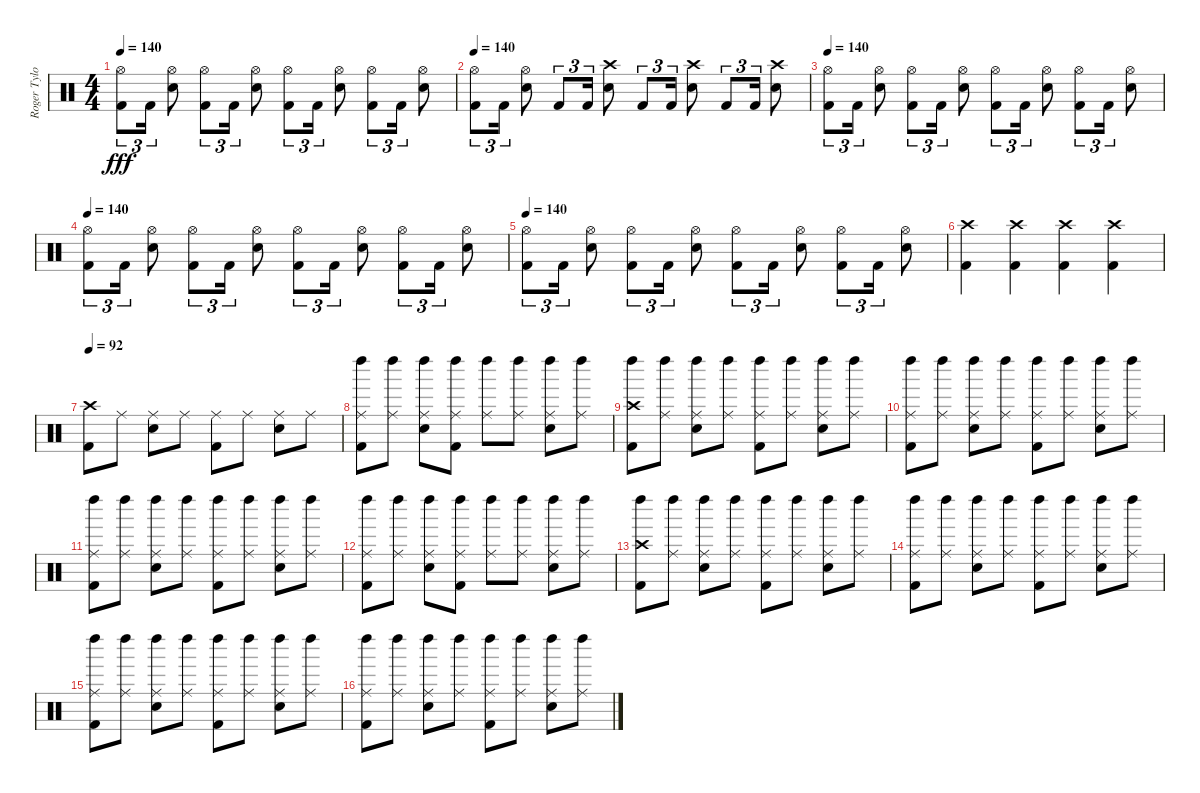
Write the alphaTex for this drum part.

\track ("Roger Tylor" "Roger Tylo") {instrument percussion}
\staff {score}
\articulation defaults
\ts (4 4)
\tempo 140
\clef neutral
\ks c
("Hi-Hat (open)" "Kick (hit) 2").8{tu (3 2) dy fff} "Kick (hit) 2".16{tu (3 2)} ("Hi-Hat (open)" "Snare (hit) 2").8 ("Hi-Hat (open)" "Kick (hit) 2").8{tu (3 2)} "Kick (hit) 2".16{tu (3 2)} ("Hi-Hat (open)" "Snare (hit) 2").8 ("Hi-Hat (open)" "Kick (hit) 2").8{tu (3 2)} "Kick (hit) 2".16{tu (3 2)} ("Hi-Hat (open)" "Snare (hit) 2").8 ("Hi-Hat (open)" "Kick (hit) 2").8{tu (3 2)} "Kick (hit) 2".16{tu (3 2)} ("Hi-Hat (open)" "Snare (hit) 2").8 |
\tempo 140
("Hi-Hat (open)" "Kick (hit) 2").8{tu (3 2)} "Kick (hit) 2".16{tu (3 2)} ("Hi-Hat (open)" "Snare (hit) 2").8 "Kick (hit) 2".8{tu (3 2)} "Kick (hit) 2".16{tu (3 2)} ("Crash high (hit)" "Snare (hit) 2").8 "Kick (hit) 2".8{tu (3 2)} "Kick (hit) 2".16{tu (3 2)} ("Crash high (hit)" "Snare (hit) 2").8 "Kick (hit) 2".8{tu (3 2)} "Kick (hit) 2".16{tu (3 2)} ("Crash high (hit)" "Snare (hit) 2").8 |
\tempo 140
("Hi-Hat (open)" "Kick (hit) 2").8{tu (3 2)} "Kick (hit) 2".16{tu (3 2)} ("Hi-Hat (open)" "Snare (hit) 2").8 ("Hi-Hat (open)" "Kick (hit) 2").8{tu (3 2)} "Kick (hit) 2".16{tu (3 2)} ("Hi-Hat (open)" "Snare (hit) 2").8 ("Hi-Hat (open)" "Kick (hit) 2").8{tu (3 2)} "Kick (hit) 2".16{tu (3 2)} ("Hi-Hat (open)" "Snare (hit) 2").8 ("Hi-Hat (open)" "Kick (hit) 2").8{tu (3 2)} "Kick (hit) 2".16{tu (3 2)} ("Hi-Hat (open)" "Snare (hit) 2").8 |
\tempo 140
("Hi-Hat (open)" "Kick (hit) 2").8{tu (3 2)} "Kick (hit) 2".16{tu (3 2)} ("Hi-Hat (open)" "Snare (hit) 2").8 ("Hi-Hat (open)" "Kick (hit) 2").8{tu (3 2)} "Kick (hit) 2".16{tu (3 2)} ("Hi-Hat (open)" "Snare (hit) 2").8 ("Hi-Hat (open)" "Kick (hit) 2").8{tu (3 2)} "Kick (hit) 2".16{tu (3 2)} ("Hi-Hat (open)" "Snare (hit) 2").8 ("Hi-Hat (open)" "Kick (hit) 2").8{tu (3 2)} "Kick (hit) 2".16{tu (3 2)} ("Hi-Hat (open)" "Snare (hit) 2").8 |
\tempo 140
("Hi-Hat (open)" "Kick (hit) 2").8{tu (3 2)} "Kick (hit) 2".16{tu (3 2)} ("Hi-Hat (open)" "Snare (hit) 2").8 ("Hi-Hat (open)" "Kick (hit) 2").8{tu (3 2)} "Kick (hit) 2".16{tu (3 2)} ("Hi-Hat (open)" "Snare (hit) 2").8 ("Hi-Hat (open)" "Kick (hit) 2").8{tu (3 2)} "Kick (hit) 2".16{tu (3 2)} ("Hi-Hat (open)" "Snare (hit) 2").8 ("Hi-Hat (open)" "Kick (hit) 2").8{tu (3 2)} "Kick (hit) 2".16{tu (3 2)} ("Hi-Hat (open)" "Snare (hit) 2").8 |
("Crash high (hit)" "Kick (hit) 2").4 ("Crash high (hit)" "Kick (hit) 2").4 ("Crash high (hit)" "Kick (hit) 2").4 ("Crash high (hit)" "Kick (hit) 2").4 |
\tempo 92
("Crash high (hit)" "Kick (hit) 2").8 "Ride (middle)".8 ("Ride (middle)" "Snare (hit) 2").8 "Ride (middle)".8 ("Ride (middle)" "Kick (hit) 2").8 "Ride (middle)".8 ("Ride (middle)" "Snare (hit) 2").8 "Ride (middle)".8 |
("Left Maraca (hit)" "Ride (middle)" "Kick (hit) 2").8 ("Left Maraca (hit)" "Ride (middle)").8 ("Left Maraca (hit)" "Ride (middle)" "Snare (hit) 2").8 ("Left Maraca (hit)" "Ride (middle)" "Kick (hit) 2").8 ("Left Maraca (hit)" "Ride (middle)").8 ("Left Maraca (hit)" "Ride (middle)").8 ("Left Maraca (hit)" "Ride (middle)" "Snare (hit) 2").8 ("Left Maraca (hit)" "Ride (middle)").8 |
("Left Maraca (hit)" "Crash high (hit)" "Kick (hit) 2").8 ("Left Maraca (hit)" "Ride (middle)").8 ("Left Maraca (hit)" "Ride (middle)" "Snare (hit) 2").8 ("Left Maraca (hit)" "Ride (middle)").8 ("Left Maraca (hit)" "Ride (middle)" "Kick (hit) 2").8 ("Left Maraca (hit)" "Ride (middle)").8 ("Left Maraca (hit)" "Ride (middle)" "Snare (hit) 2").8 ("Left Maraca (hit)" "Ride (middle)").8 |
("Left Maraca (hit)" "Ride (middle)" "Kick (hit) 2").8 ("Left Maraca (hit)" "Ride (middle)").8 ("Left Maraca (hit)" "Ride (middle)" "Snare (hit) 2").8 ("Left Maraca (hit)" "Ride (middle)").8 ("Left Maraca (hit)" "Ride (middle)" "Kick (hit) 2").8 ("Left Maraca (hit)" "Ride (middle)").8 ("Left Maraca (hit)" "Ride (middle)" "Snare (hit) 2").8 ("Left Maraca (hit)" "Ride (middle)").8 |
("Left Maraca (hit)" "Ride (middle)" "Kick (hit) 2").8 ("Left Maraca (hit)" "Ride (middle)").8 ("Left Maraca (hit)" "Ride (middle)" "Snare (hit) 2").8 ("Left Maraca (hit)" "Ride (middle)").8 ("Left Maraca (hit)" "Ride (middle)" "Kick (hit) 2").8 ("Left Maraca (hit)" "Ride (middle)").8 ("Left Maraca (hit)" "Ride (middle)" "Snare (hit) 2").8 ("Left Maraca (hit)" "Ride (middle)").8 |
("Left Maraca (hit)" "Ride (middle)" "Kick (hit) 2").8 ("Left Maraca (hit)" "Ride (middle)").8 ("Left Maraca (hit)" "Ride (middle)" "Snare (hit) 2").8 ("Left Maraca (hit)" "Ride (middle)" "Kick (hit) 2").8 ("Left Maraca (hit)" "Ride (middle)").8 ("Left Maraca (hit)" "Ride (middle)").8 ("Left Maraca (hit)" "Ride (middle)" "Snare (hit) 2").8 ("Left Maraca (hit)" "Ride (middle)").8 |
("Left Maraca (hit)" "Crash high (hit)" "Kick (hit) 2").8 ("Left Maraca (hit)" "Ride (middle)").8 ("Left Maraca (hit)" "Ride (middle)" "Snare (hit) 2").8 ("Left Maraca (hit)" "Ride (middle)").8 ("Left Maraca (hit)" "Ride (middle)" "Kick (hit) 2").8 ("Left Maraca (hit)" "Ride (middle)").8 ("Left Maraca (hit)" "Ride (middle)" "Snare (hit) 2").8 ("Left Maraca (hit)" "Ride (middle)").8 |
("Left Maraca (hit)" "Ride (middle)" "Kick (hit) 2").8 ("Left Maraca (hit)" "Ride (middle)").8 ("Left Maraca (hit)" "Ride (middle)" "Snare (hit) 2").8 ("Left Maraca (hit)" "Ride (middle)").8 ("Left Maraca (hit)" "Ride (middle)" "Kick (hit) 2").8 ("Left Maraca (hit)" "Ride (middle)").8 ("Left Maraca (hit)" "Ride (middle)" "Snare (hit) 2").8 ("Left Maraca (hit)" "Ride (middle)").8 |
("Left Maraca (hit)" "Ride (middle)" "Kick (hit) 2").8 ("Left Maraca (hit)" "Ride (middle)").8 ("Left Maraca (hit)" "Ride (middle)" "Snare (hit) 2").8 ("Left Maraca (hit)" "Ride (middle)").8 ("Left Maraca (hit)" "Ride (middle)" "Kick (hit) 2").8 ("Left Maraca (hit)" "Ride (middle)").8 ("Left Maraca (hit)" "Ride (middle)" "Snare (hit) 2").8 ("Left Maraca (hit)" "Ride (middle)").8 |
("Left Maraca (hit)" "Ride (middle)" "Kick (hit) 2").8 ("Left Maraca (hit)" "Ride (middle)").8 ("Left Maraca (hit)" "Ride (middle)" "Snare (hit) 2").8 ("Left Maraca (hit)" "Ride (middle)").8 ("Left Maraca (hit)" "Ride (middle)" "Kick (hit) 2").8 ("Left Maraca (hit)" "Ride (middle)").8 ("Left Maraca (hit)" "Ride (middle)" "Snare (hit) 2").8 ("Left Maraca (hit)" "Ride (middle)").8
